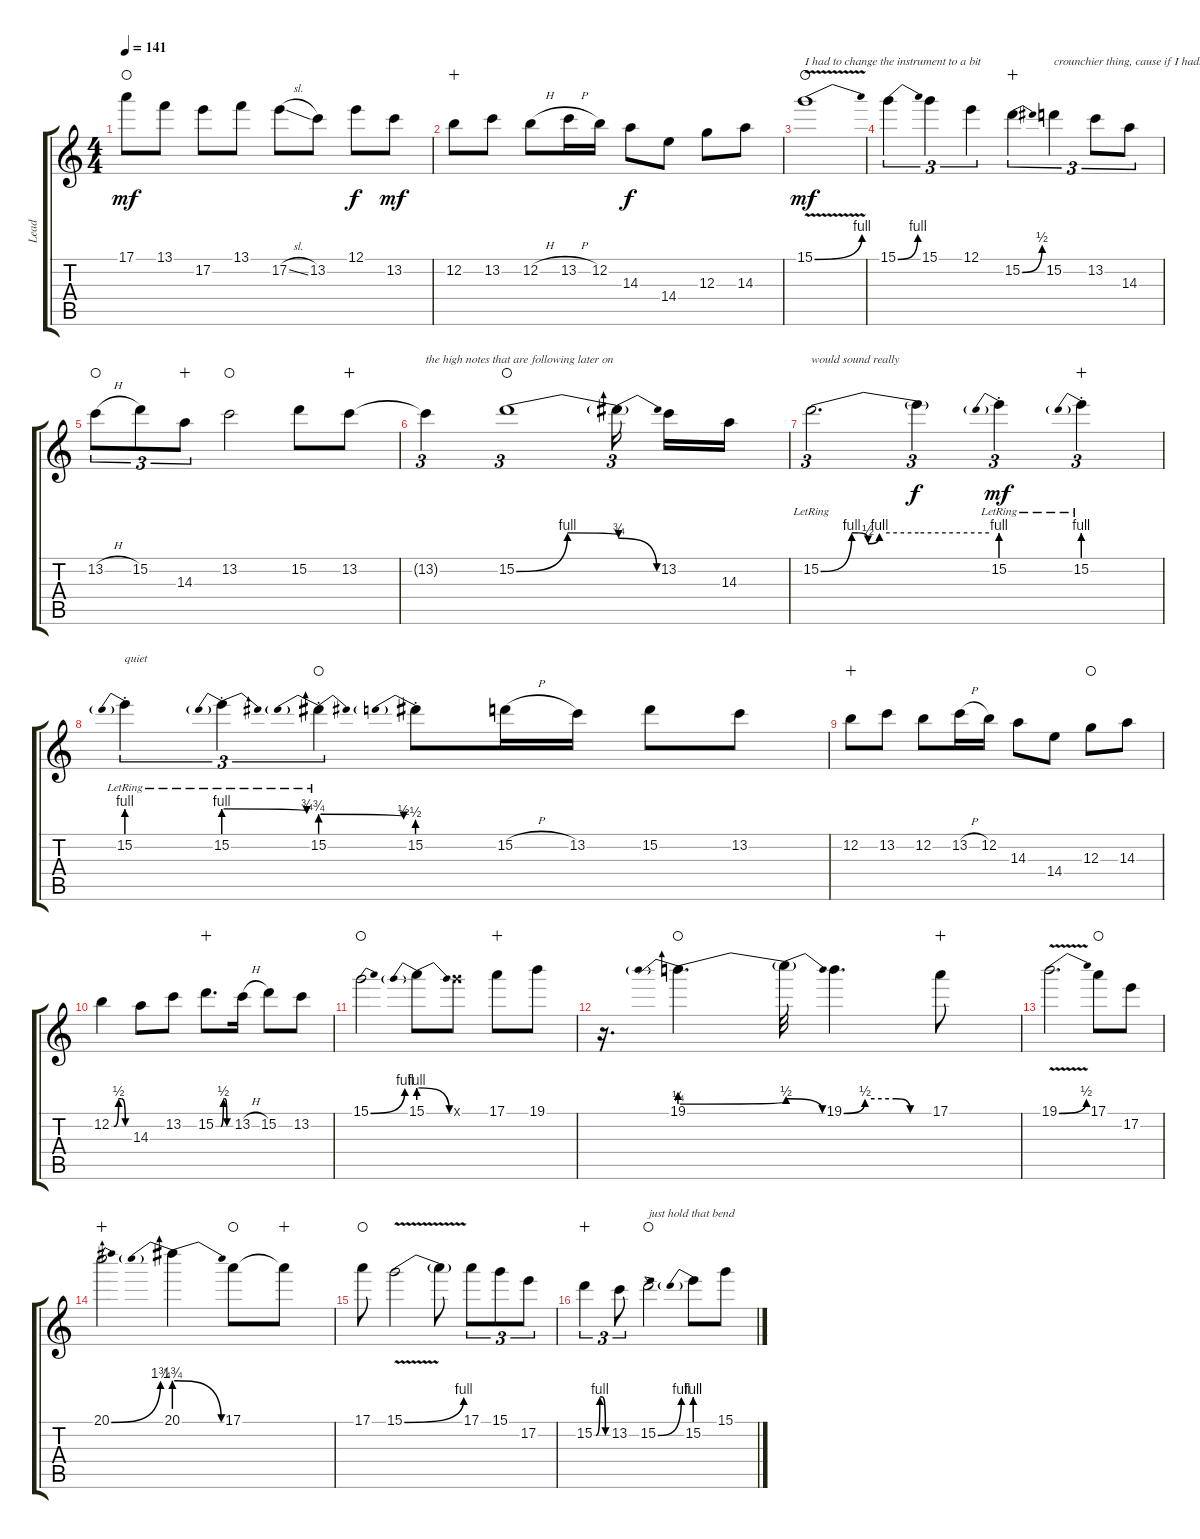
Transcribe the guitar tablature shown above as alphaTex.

\track ("Lead" "Lead") {instrument overdrivenguitar}
\staff {score tabs}
\tuning (E4 B3 G3 D3 A2 E2) {hide}
\ts (4 4)
\tempo 141
\clef g2
\ks c
17.1.8{dy mf waho} 13.1.8 17.2.8 13.1.8 17.2{sl}.8 13.2.8 12.1.8{dy f} 13.2.8{dy mf} |
12.2.8{volume 7 wahc} 13.2.8 12.2{h}.8 13.2{h}.16 12.2.16 14.3.8{dy f} 14.4.8 12.3.8 14.3.8 |
15.1{be (bend 0 0 60 4) v}.1{txt "I had to change the instrument to a bit " dy mf volume 16 instrument overdrivenguitar waho} |
15.1{be (bend 0 0 60 4)}.4{tu (3 2)} 15.1.4{tu (3 2)} 12.1.4{tu (3 2)} 15.2{be (bend 0 0 60 2)}.4{tu (3 2) wahc} 15.2.4{tu (3 2) txt "crounchier thing, cause if I hadn't"} 13.2.8{tu (3 2)} 14.3.8{tu (3 2)} |
13.2{h}.8{tu (3 2) waho} 15.2.8{tu (3 2)} 14.3.8{tu (3 2) wahc} 13.2.2{waho} 15.2.8 13.2.8{wahc} |
13.2{t}.4{tu (3 2) txt "the high notes that are following later on"} 15.2{be (bendrelease 0 0 55 4 55 4 60 3)}.1{tu (3 2) waho} 15.2{be (release 0 3 60 0) t}.16{tu (3 2) beam splitsecondary} 13.2.16 14.3.16 |
15.2{be (custom 0 0 19 4 23 4 29 2 36 4 60 4) lr}.2{d tu (3 2) txt "would sound really"} 15.2{be (hold 0 4 60 4) t}.4{tu (3 2) dy f} 15.2{be (prebend 0 4 60 4) st lr}.4{tu (3 2) dy mf} 15.2{be (prebend 0 4 60 4) st lr}.4{tu (3 2) wahc} |
15.2{be (prebend 0 4 60 4) st lr}.4{tu (3 2) txt "quiet"} 15.2{be (prebendrelease 0 4 60 3) st lr}.4{tu (3 2)} 15.2{be (prebendrelease 0 3 60 2) st lr}.4{tu (3 2) waho} 15.2{be (prebend 0 2 60 2) st}.8 15.2{h}.16 13.2.16 15.2.8 13.2.8 |
12.2.8{wahc} 13.2.8 12.2.8 13.2{h}.16 12.2.16 14.3.8 14.4.8 12.3.8{waho} 14.3.8 |
12.2{be (custom 0 0 9 0 25 2 35 2 48 0 60 0)}.4 14.3.8 13.2.8 15.2{be (custom 0 0 20 0 31 2 37 2 45 0 60 0)}.8{d wahc} 13.2{h}.16 15.2.8 13.2.8 |
15.1{be (bend 0 0 60 4)}.2{waho} 15.1{be (prebendrelease 0 4 60 0)}.8 15.1{x}.8 17.1.8{wahc} 19.1.8 |
r.16{d} 19.1{be (prebendbend 0 1 60 2)}.4{d waho} 19.1{be (release 0 2 60 0) t}.32 19.1{be (custom 0 0 15 2 37 2 47 0 60 0)}.4{d} 17.1.8{wahc} |
19.1{be (bend 0 0 60 2) v}.2{d} 17.1.8{waho} 17.2.8 |
20.1{be (bend 0 0 60 7)}.2{wahc} 20.1{be (prebendrelease 0 7 60 0)}.4 17.1.8{waho} 17.1{t}.8{wahc} |
17.1.8{waho} 15.1{be (bend 0 0 60 4) v}.2 15.1{t}.8 17.1.8{tu (3 2)} 15.1.8{tu (3 2)} 17.2.8{tu (3 2)} |
15.2{be (custom 0 0 8 0 25 4 35 4 50 0 60 0)}.4{tu (3 2) wahc} 13.2.8{tu (3 2)} 15.2{be (bend 0 0 60 4)}.2{txt "just hold that bend" waho} 15.2{be (prebend 0 4 60 4)}.8 15.1.8
